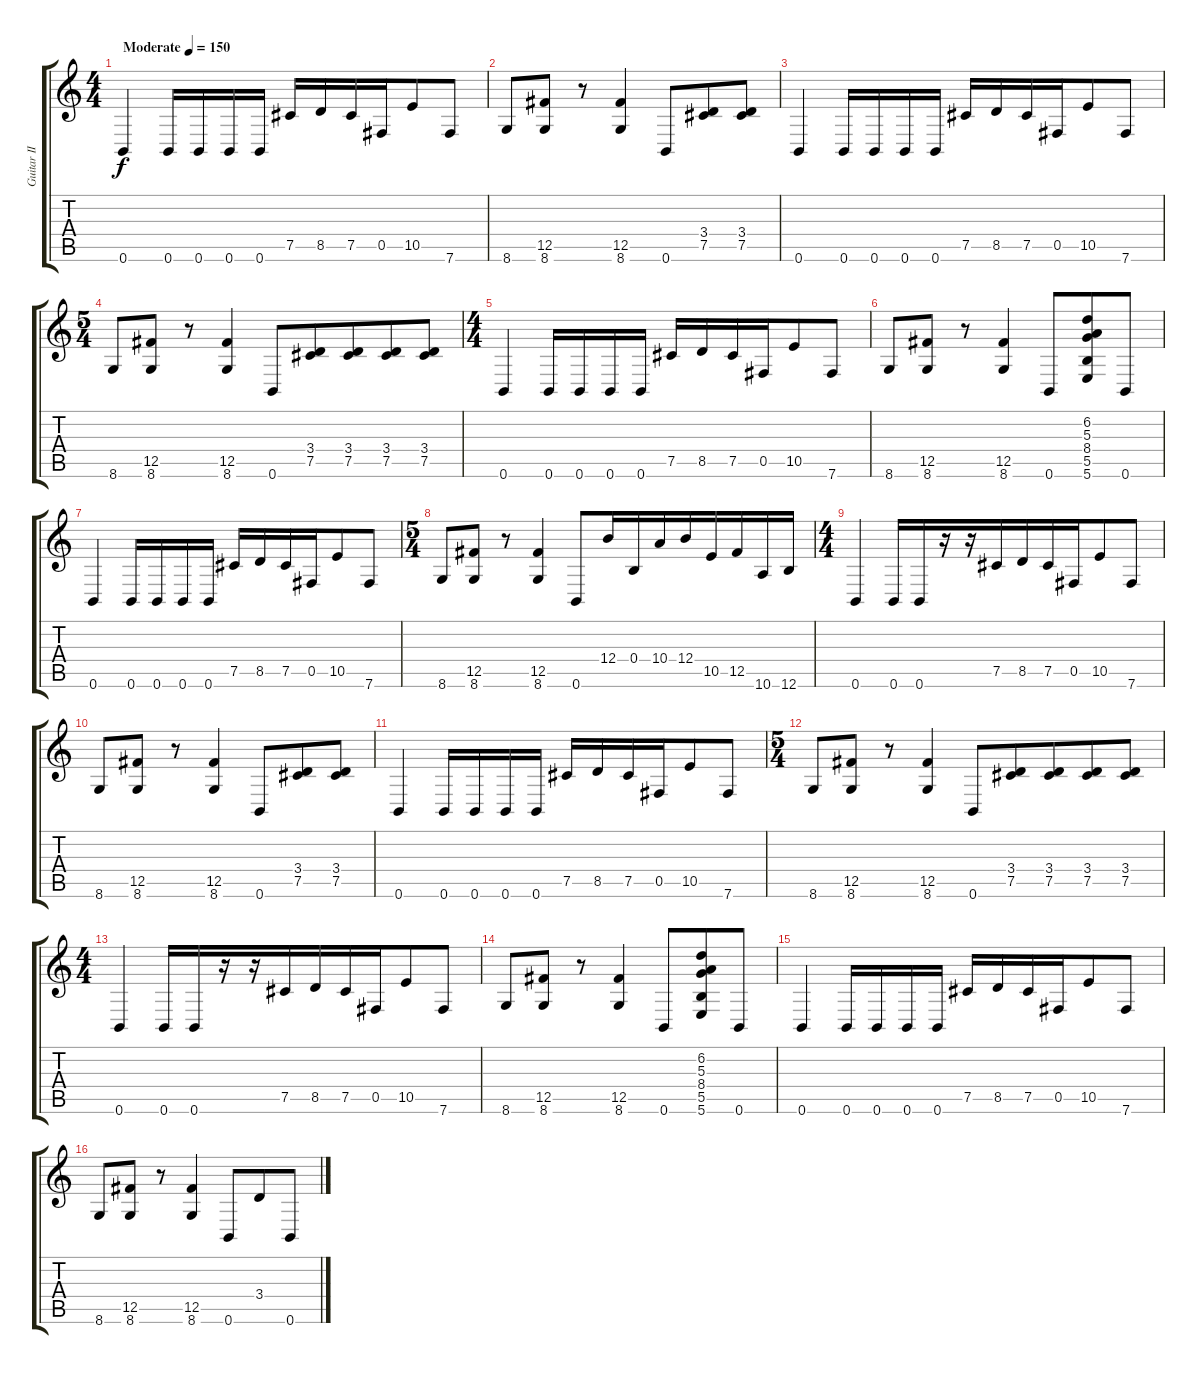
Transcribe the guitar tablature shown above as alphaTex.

\track ("Guitar II" "Guitar II") {instrument overdrivenguitar}
\staff {score tabs}
\tuning (Db4 Ab3 E3 B2 Gb2 B1) {hide}
\ts (4 4)
\tempo (150 "Moderate")
\clef g2
\ks c
0.6.4{dy f instrument overdrivenguitar beam merge} 0.6.16 0.6.16{beam merge} 0.6.16 0.6.16 7.5.16 8.5.16{beam merge} 7.5.16 0.5.16{beam merge} 10.5.8 7.6.8 |
8.6.8 (12.5 8.6).8{beam merge} r.8 (12.5 8.6).4 0.6.8{beam merge} (3.4 7.5).8 (3.4 7.5).8 |
0.6.4{beam merge} 0.6.16 0.6.16{beam merge} 0.6.16 0.6.16 7.5.16 8.5.16{beam merge} 7.5.16 0.5.16{beam merge} 10.5.8 7.6.8 |
\ts (5 4)
8.6.8 (12.5 8.6).8{beam merge} r.8 (12.5 8.6).4 0.6.8{beam merge} (3.4 7.5).8 (3.4 7.5).8{beam merge} (3.4 7.5).8{beam merge} (3.4 7.5).8 |
\ts (4 4)
0.6.4{beam merge} 0.6.16 0.6.16{beam merge} 0.6.16 0.6.16 7.5.16 8.5.16{beam merge} 7.5.16 0.5.16{beam merge} 10.5.8 7.6.8 |
8.6.8 (12.5 8.6).8{beam merge} r.8 (12.5 8.6).4 0.6.8{beam merge} (6.2 5.3 8.4 5.5 5.6).8 0.6.8 |
0.6.4{beam merge} 0.6.16 0.6.16{beam merge} 0.6.16 0.6.16 7.5.16 8.5.16{beam merge} 7.5.16 0.5.16{beam merge} 10.5.8 7.6.8 |
\ts (5 4)
8.6.8 (12.5 8.6).8{beam merge} r.8 (12.5 8.6).4 0.6.8{beam merge} 12.4.16{beam merge} 0.4.16{beam merge} 10.4.16 12.4.16{beam merge} 10.5.16 12.5.16{beam merge} 10.6.16 12.6.16 |
\ts (4 4)
0.6.4{beam merge} 0.6.16 0.6.16{beam merge} r.16 r.16 7.5.16 8.5.16{beam merge} 7.5.16 0.5.16{beam merge} 10.5.8 7.6.8 |
8.6.8 (12.5 8.6).8{beam merge} r.8 (12.5 8.6).4 0.6.8{beam merge} (3.4 7.5).8 (3.4 7.5).8 |
0.6.4{beam merge} 0.6.16 0.6.16{beam merge} 0.6.16 0.6.16 7.5.16 8.5.16{beam merge} 7.5.16 0.5.16{beam merge} 10.5.8 7.6.8 |
\ts (5 4)
8.6.8 (12.5 8.6).8{beam merge} r.8 (12.5 8.6).4 0.6.8{beam merge} (3.4 7.5).8 (3.4 7.5).8{beam merge} (3.4 7.5).8{beam merge} (3.4 7.5).8 |
\ts (4 4)
0.6.4{beam merge} 0.6.16 0.6.16{beam merge} r.16 r.16 7.5.16 8.5.16{beam merge} 7.5.16 0.5.16{beam merge} 10.5.8 7.6.8 |
8.6.8 (12.5 8.6).8{beam merge} r.8 (12.5 8.6).4 0.6.8{beam merge} (6.2 5.3 8.4 5.5 5.6).8 0.6.8 |
0.6.4{beam merge} 0.6.16 0.6.16{beam merge} 0.6.16 0.6.16 7.5.16 8.5.16{beam merge} 7.5.16 0.5.16{beam merge} 10.5.8 7.6.8 |
8.6.8 (12.5 8.6).8{beam merge} r.8 (12.5 8.6).4 0.6.8{beam merge} 3.4.8{beam merge} 0.6.8
